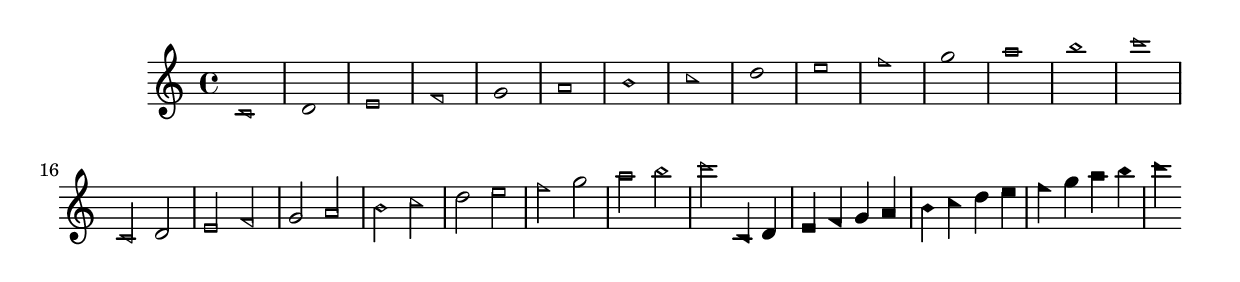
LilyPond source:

\header {

  texidoc = "Notes can be set in the Sacred Harp style."

}
\version "2.14.0"

\relative c' {
  \key c \major
  \sacredHarpHeads
  c1 d e f g a b c d e f g a b c
  c,,2 d e f g a b c d e f g a b c
  c,,4 d e f g a b c d e f g a b c
}

